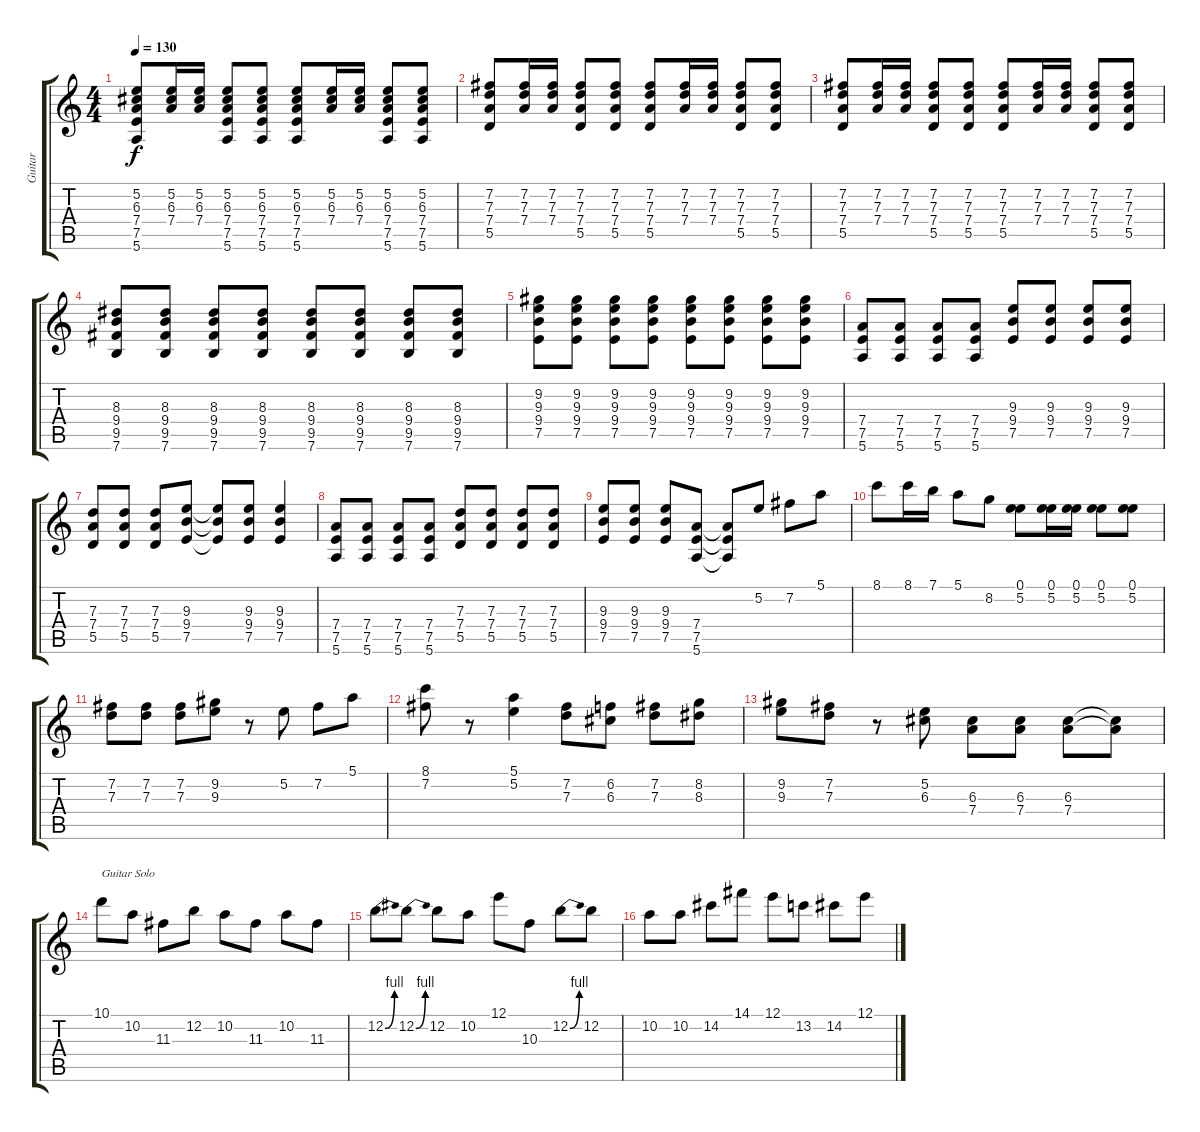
\track ("Guitar" "Guitar") {instrument electricguitarclean}
\staff {score tabs}
\tuning (E4 B3 G3 D3 A2 E2) {hide}
\ts (4 4)
\tempo 130
\clef g2
\ks c
(5.2 6.3 7.4 7.5 5.6).8{dy f} (5.2 6.3 7.4).16 (5.2 6.3 7.4).16 (5.2 6.3 7.4 7.5 5.6).8 (5.2 6.3 7.4 7.5 5.6).8 (5.2 6.3 7.4 7.5 5.6).8 (5.2 6.3 7.4).16 (5.2 6.3 7.4).16 (5.2 6.3 7.4 7.5 5.6).8 (5.2 6.3 7.4 7.5 5.6).8 |
(7.2 7.3 7.4 5.5).8 (7.2 7.3 7.4).16 (7.2 7.3 7.4).16 (7.2 7.3 7.4 5.5).8 (7.2 7.3 7.4 5.5).8 (7.2 7.3 7.4 5.5).8 (7.2 7.3 7.4).16 (7.2 7.3 7.4).16 (7.2 7.3 7.4 5.5).8 (7.2 7.3 7.4 5.5).8 |
(7.2 7.3 7.4 5.5).8 (7.2 7.3 7.4).16 (7.2 7.3 7.4).16 (7.2 7.3 7.4 5.5).8 (7.2 7.3 7.4 5.5).8 (7.2 7.3 7.4 5.5).8 (7.2 7.3 7.4).16 (7.2 7.3 7.4).16 (7.2 7.3 7.4 5.5).8 (7.2 7.3 7.4 5.5).8 |
(8.3 9.4 9.5 7.6).8 (8.3 9.4 9.5 7.6).8 (8.3 9.4 9.5 7.6).8 (8.3 9.4 9.5 7.6).8 (8.3 9.4 9.5 7.6).8 (8.3 9.4 9.5 7.6).8 (8.3 9.4 9.5 7.6).8 (8.3 9.4 9.5 7.6).8 |
(9.2 9.3 9.4 7.5).8 (9.2 9.3 9.4 7.5).8 (9.2 9.3 9.4 7.5).8 (9.2 9.3 9.4 7.5).8 (9.2 9.3 9.4 7.5).8 (9.2 9.3 9.4 7.5).8 (9.2 9.3 9.4 7.5).8 (9.2 9.3 9.4 7.5).8 |
(7.4 7.5 5.6).8 (7.4 7.5 5.6).8 (7.4 7.5 5.6).8 (7.4 7.5 5.6).8 (9.3 9.4 7.5).8 (9.3 9.4 7.5).8 (9.3 9.4 7.5).8 (9.3 9.4 7.5).8 |
(7.3 7.4 5.5).8 (7.3 7.4 5.5).8 (7.3 7.4 5.5).8 (9.3 9.4 7.5).8 (9.3{t} 9.4{t} 7.5{t}).8 (9.3 9.4 7.5).8 (9.3 9.4 7.5).4 |
(7.4 7.5 5.6).8 (7.4 7.5 5.6).8 (7.4 7.5 5.6).8 (7.4 7.5 5.6).8 (7.3 7.4 5.5).8 (7.3 7.4 5.5).8 (7.3 7.4 5.5).8 (7.3 7.4 5.5).8 |
(9.3 9.4 7.5).8 (9.3 9.4 7.5).8 (9.3 9.4 7.5).8 (7.4 7.5 5.6).8 (7.4{t} 7.5{t} 5.6{t}).8 5.2.8 7.2.8 5.1.8 |
8.1.8 8.1.16 7.1.16 5.1.8 8.2.8 (0.1 5.2).8 (0.1 5.2).16 (0.1 5.2).16 (0.1 5.2).8 (0.1 5.2).8 |
(7.2 7.3).8 (7.2 7.3).8 (7.2 7.3).8 (9.2 9.3).8 r.8 5.2.8 7.2.8 5.1.8 |
(8.1 7.2).8 r.8 (5.1 5.2).4 (7.2 7.3).8 (6.2 6.3).8 (7.2 7.3).8 (8.2 8.3).8 |
(9.2 9.3).8 (7.2 7.3).8 r.8 (5.2 6.3).8 (6.3 7.4).8 (6.3 7.4).8 (6.3 7.4).8 (6.3{t} 7.4{t}).8 |
10.1.8{txt "Guitar Solo"} 10.2.8 11.3.8 12.2.8 10.2.8 11.3.8 10.2.8 11.3.8 |
12.2{be (bend 0 0 60 4)}.8 12.2{be (bend 0 0 60 4)}.8 12.2.8 10.2.8 12.1.8 10.3.8 12.2{be (bend 0 0 60 4)}.8 12.2.8 |
10.2.8 10.2.8 14.2.8 14.1.8 12.1.8 13.2.8 14.2.8 12.1.8
